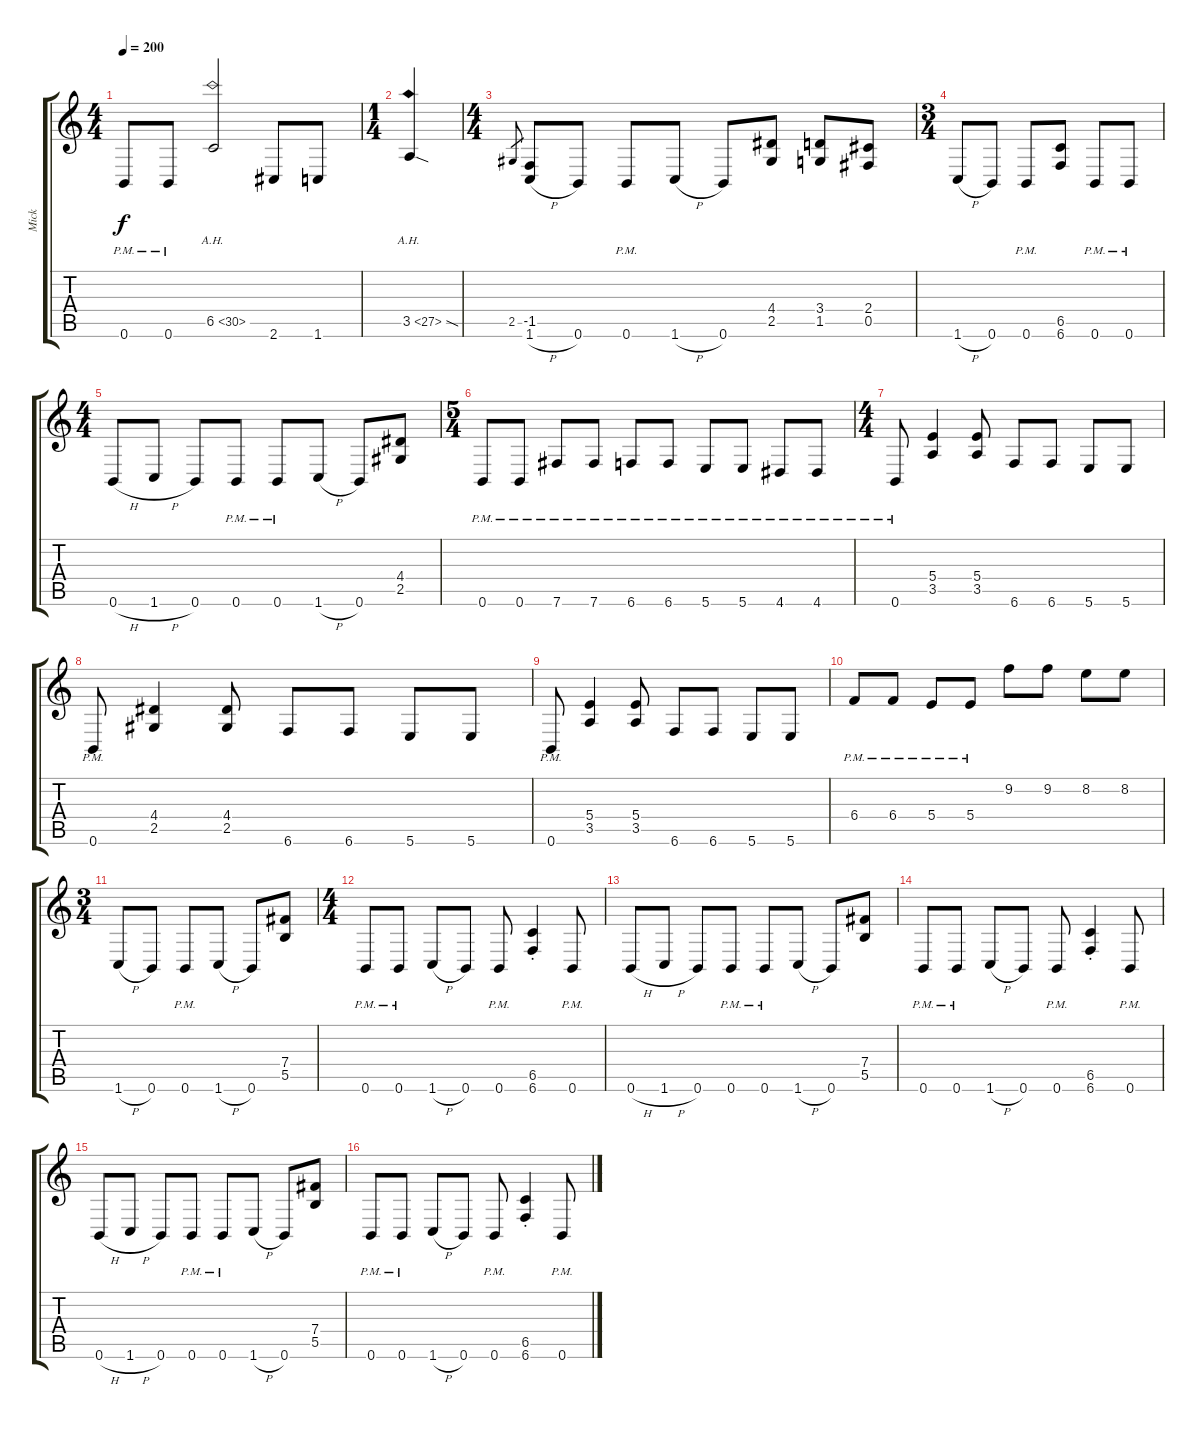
\track ("Mick" "Mick") {instrument distortionguitar}
\staff {score tabs}
\tuning (Db4 Ab3 E3 B2 Gb2 B1) {hide}
\ts (4 4)
\tempo 200
\clef g2
\ks c
0.6{pm}.8{dy f} 0.6{pm}.8 6.5{ah 24}.2 2.6.8 1.6.8 |
\ts (1 4)
3.5{ah 24 sod}.4 |
\ts (4 4)
2.5.8{gr} (-1.5 1.6{h}).8 0.6.8 0.6{pm}.8 1.6{h}.8 0.6.8 (4.4 2.5).8 (3.4 1.5).8 (2.4 0.5).8 |
\ts (3 4)
1.6{h}.8 0.6.8 0.6{pm}.8 (6.5 6.6).8 0.6{pm}.8 0.6{pm}.8 |
\ts (4 4)
0.6{h}.8 1.6{h}.8 0.6.8 0.6{pm}.8 0.6{pm}.8 1.6{h}.8 0.6.8 (4.4 2.5).8 |
\ts (5 4)
0.6{pm}.8 0.6{pm}.8 7.6{pm}.8 7.6{pm}.8 6.6{pm}.8 6.6{pm}.8 5.6{pm}.8 5.6{pm}.8 4.6{pm}.8 4.6{pm}.8 |
\ts (4 4)
0.6{pm}.8 (5.4 3.5).4 (5.4 3.5).8 6.6.8 6.6.8 5.6.8 5.6.8 |
0.6{pm}.8 (4.4 2.5).4 (4.4 2.5).8 6.6.8 6.6.8 5.6.8 5.6.8 |
0.6{pm}.8 (5.4 3.5).4 (5.4 3.5).8 6.6.8 6.6.8 5.6.8 5.6.8 |
6.4{pm}.8 6.4{pm}.8 5.4{pm}.8 5.4{pm}.8 9.2.8 9.2.8 8.2.8 8.2.8 |
\ts (3 4)
1.6{h}.8 0.6.8 0.6{pm}.8 1.6{h}.8 0.6.8 (7.4 5.5).8 |
\ts (4 4)
0.6{pm}.8 0.6{pm}.8 1.6{h}.8 0.6.8 0.6{pm}.8 (6.5{st} 6.6{st}).4 0.6{pm}.8 |
0.6{h}.8 1.6{h}.8 0.6.8 0.6{pm}.8 0.6{pm}.8 1.6{h}.8 0.6.8 (7.4 5.5).8 |
0.6{pm}.8 0.6{pm}.8 1.6{h}.8 0.6.8 0.6{pm}.8 (6.5{st} 6.6{st}).4 0.6{pm}.8 |
0.6{h}.8 1.6{h}.8 0.6.8 0.6{pm}.8 0.6{pm}.8 1.6{h}.8 0.6.8 (7.4 5.5).8 |
0.6{pm}.8 0.6{pm}.8 1.6{h}.8 0.6.8 0.6{pm}.8 (6.5{st} 6.6{st}).4 0.6{pm}.8
